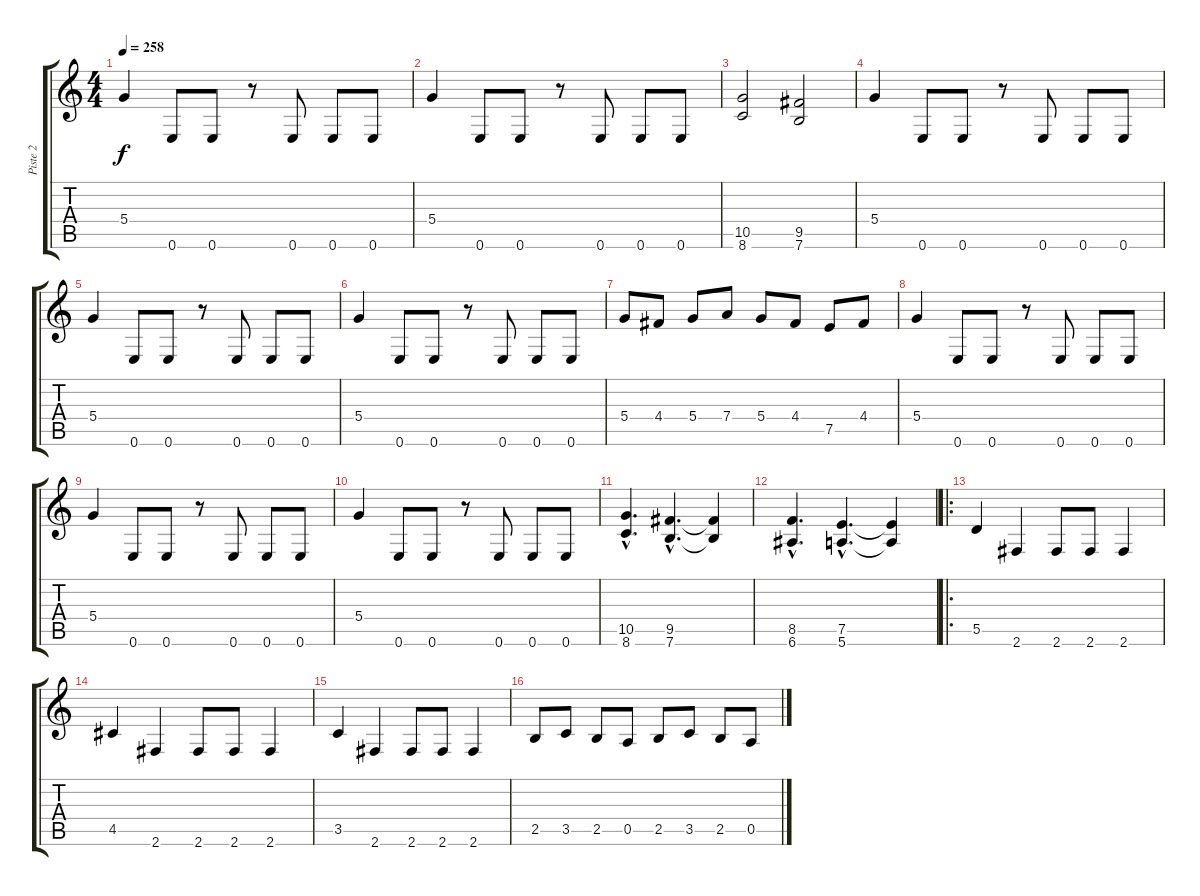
\track ("Piste 2" "Piste 2") {instrument distortionguitar}
\staff {score tabs}
\tuning (E4 B3 G3 D3 A2 E2) {hide}
\ts (4 4)
\tempo 258
\clef g2
\ks c
5.4.4{dy f} 0.6.8 0.6.8 r.8 0.6.8 0.6.8 0.6.8 |
5.4.4 0.6.8 0.6.8 r.8 0.6.8 0.6.8 0.6.8 |
(10.5 8.6).2 (9.5 7.6).2 |
5.4.4 0.6.8 0.6.8 r.8 0.6.8 0.6.8 0.6.8 |
5.4.4 0.6.8 0.6.8 r.8 0.6.8 0.6.8 0.6.8 |
5.4.4 0.6.8 0.6.8 r.8 0.6.8 0.6.8 0.6.8 |
5.4.8 4.4.8 5.4.8 7.4.8 5.4.8 4.4.8 7.5.8 4.4.8 |
5.4.4 0.6.8 0.6.8 r.8 0.6.8 0.6.8 0.6.8 |
5.4.4 0.6.8 0.6.8 r.8 0.6.8 0.6.8 0.6.8 |
5.4.4 0.6.8 0.6.8 r.8 0.6.8 0.6.8 0.6.8 |
(10.5{hac} 8.6{hac}).4{d} (9.5{hac} 7.6{hac}).4{d} (9.5{t} 7.6{t}).4 |
(8.5{hac} 6.6{hac}).4{d} (7.5{hac} 5.6{hac}).4{d} (7.5{t} 5.6{t}).4 |
\ro
5.5.4 2.6.4 2.6.8 2.6.8 2.6.4 |
4.5.4 2.6.4 2.6.8 2.6.8 2.6.4 |
3.5.4 2.6.4 2.6.8 2.6.8 2.6.4 |
2.5.8 3.5.8 2.5.8 0.5.8 2.5.8 3.5.8 2.5.8 0.5.8
